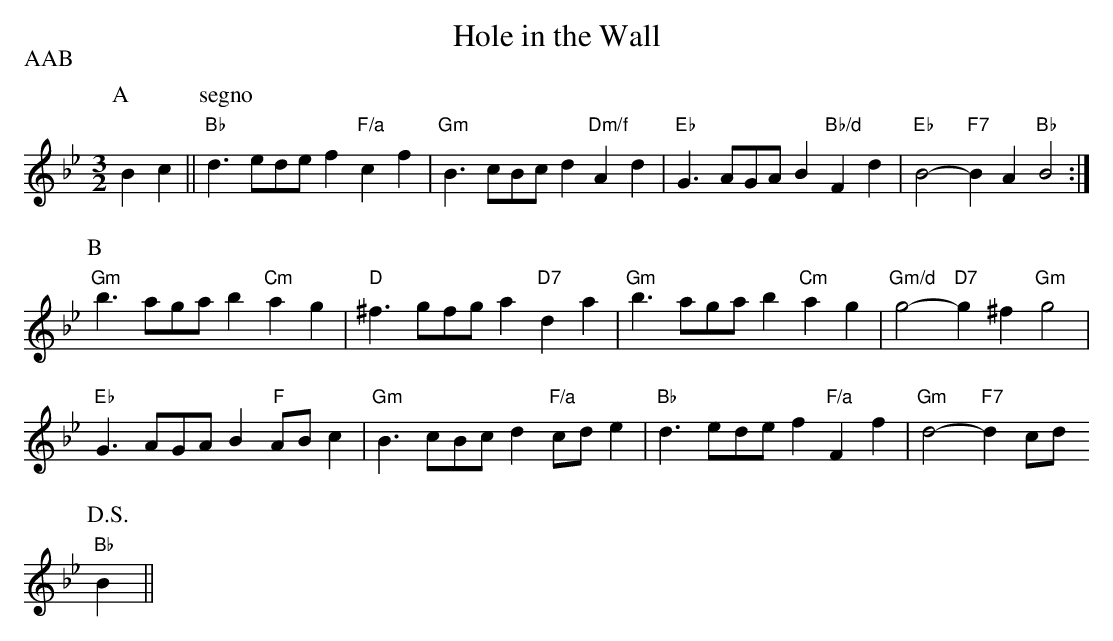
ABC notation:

X:1
T:Hole in the Wall
P:AAB
M:3/2
K:Bb
P:A
B2c2||\
P:segno
"Bb"d3edef2"F/a"c2f2|"Gm"B3cBcd2"Dm/f"A2d2|"Eb"G3AGAB2"Bb/d"F2d2|\
"Eb"B4-"F7"B2A2"Bb"B4:|
P:B
"Gm"b3agab2"Cm"a2g2|"D"^f3gfga2"D7"d2a2|"Gm"b3agab2"Cm"a2g2|\
"Gm/d"g4-"D7"g2^f2"Gm"g4|
"Eb"G3AGAB2"F"ABc2|"Gm"B3cBcd2"F/a"cde2|"Bb"d3edef2"F/a"F2f2|"Gm"d4-"F7"d2cd
P:D.S.
"Bb"B2||
